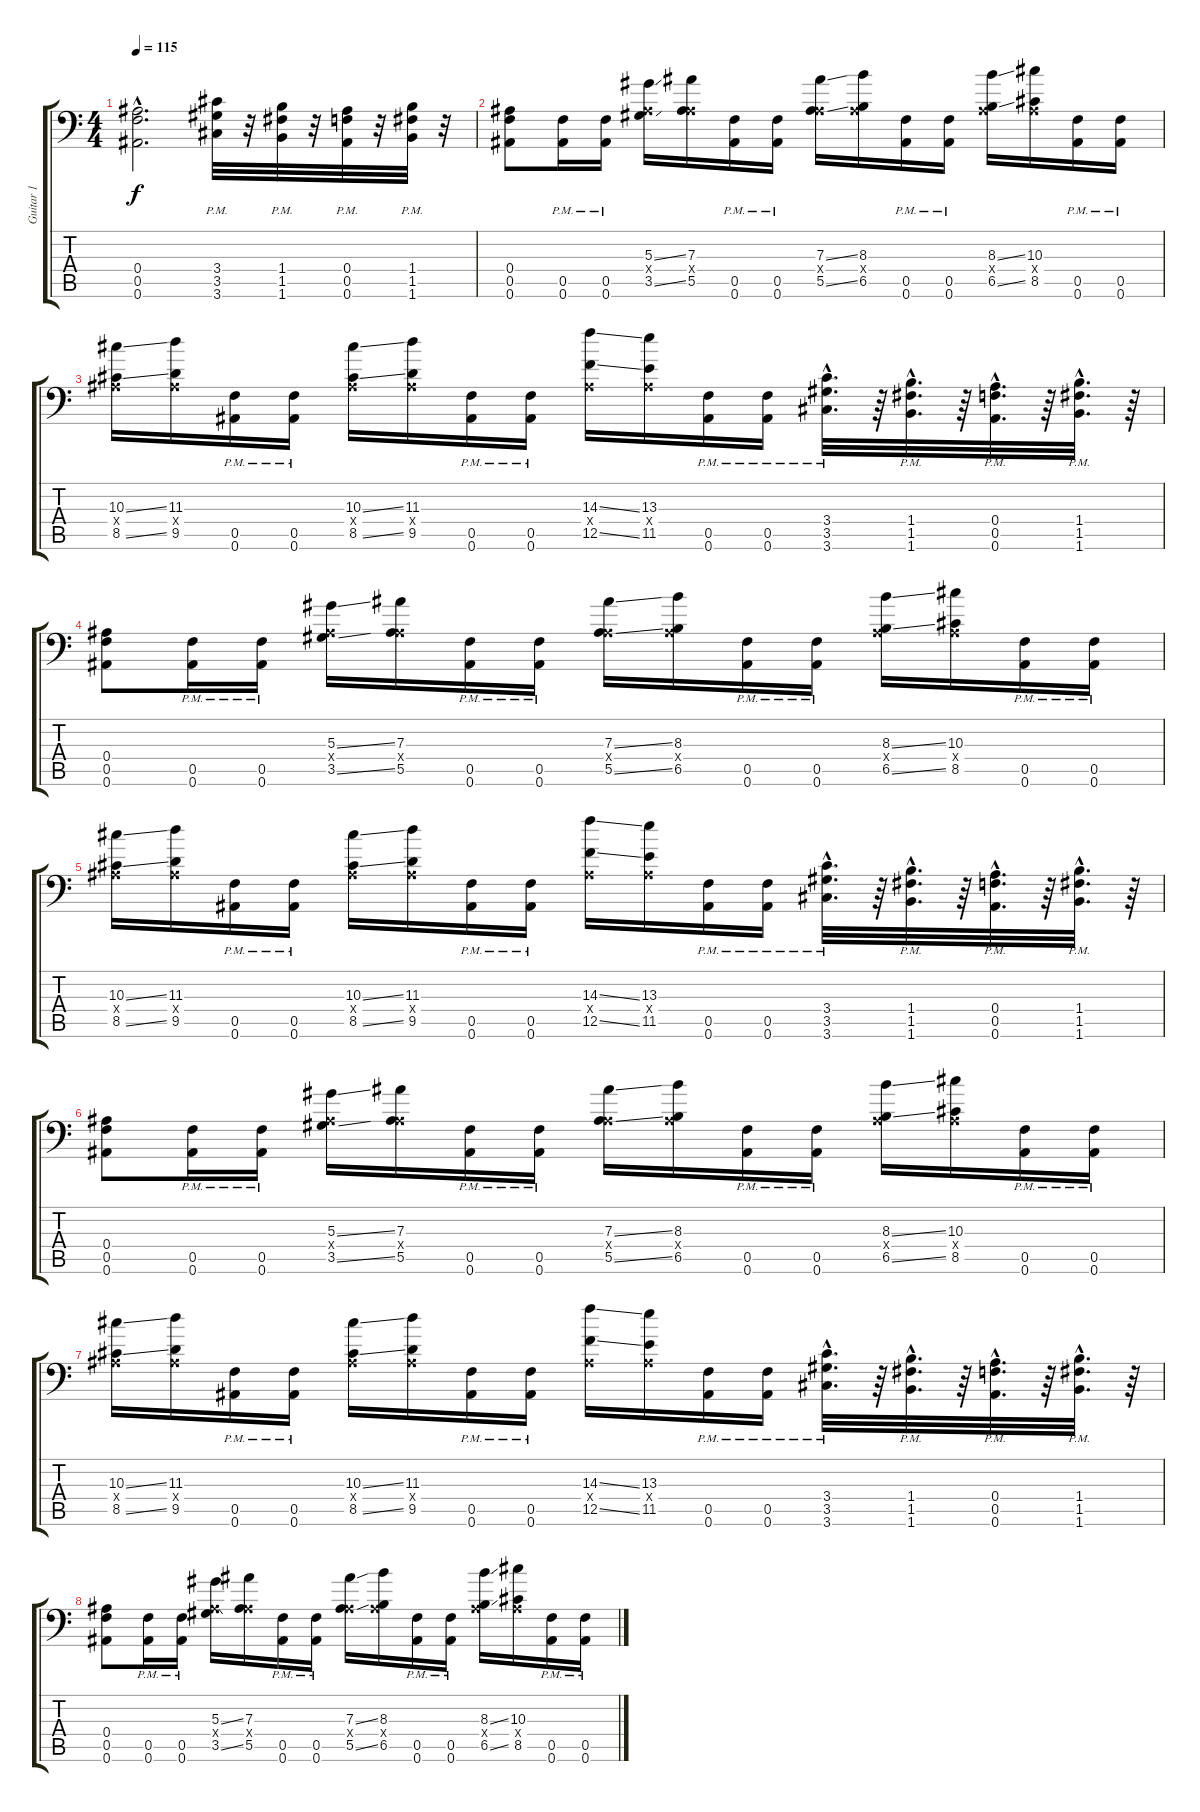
\track ("Guitar 1" "Guitar 1") {instrument distortionguitar}
\staff {score tabs}
\tuning (C4 G3 Eb3 Bb2 F2 Bb1) {hide}
\ts (4 4)
\tempo 115
\clef f4
\ks c
(0.4{hac t} 0.5{hac t} 0.6{hac t}).2{d dy f} (3.4{pm} 3.5{pm} 3.6{pm}).32 r.32 (1.4{pm} 1.5{pm} 1.6{pm}).32 r.32 (0.4{pm} 0.5{pm} 0.6{pm}).32 r.32 (1.4{pm} 1.5{pm} 1.6{pm}).32 r.32 |
(0.4 0.5 0.6).8 (0.5{pm} 0.6{pm}).16 (0.5{pm} 0.6{pm}).16 (5.3{ss} 0.4{x} 3.5{ss}).16 (7.3 0.4{x} 5.5).16 (0.5{pm} 0.6{pm}).16 (0.5{pm} 0.6{pm}).16 (7.3{ss} 0.4{x} 5.5{ss}).16 (8.3 0.4{x} 6.5).16 (0.5{pm} 0.6{pm}).16 (0.5{pm} 0.6{pm}).16 (8.3{ss} 0.4{x} 6.5{ss}).16 (10.3 0.4{x} 8.5).16 (0.5{pm} 0.6{pm}).16 (0.5{pm} 0.6{pm}).16 |
(10.3{ss} 0.4{x} 8.5{ss}).16 (11.3 0.4{x} 9.5).16 (0.5{pm} 0.6{pm}).16 (0.5{pm} 0.6{pm}).16 (10.3{ss} 0.4{x} 8.5{ss}).16 (11.3 0.4{x} 9.5).16 (0.5{pm} 0.6{pm}).16 (0.5{pm} 0.6{pm}).16 (14.3{ss} 0.4{x} 12.5{ss}).16 (13.3 0.4{x} 11.5).16 (0.5{pm} 0.6{pm}).16 (0.5{pm} 0.6{pm}).16 (3.4{hac pm} 3.5{hac pm} 3.6{hac pm}).32{d} r.64 (1.4{hac pm} 1.5{hac pm} 1.6{hac pm}).32{d} r.64 (0.4{hac pm} 0.5{hac pm} 0.6{hac pm}).32{d} r.64 (1.4{hac pm} 1.5{hac pm} 1.6{hac pm}).32{d} r.64 |
(0.4 0.5 0.6).8 (0.5{pm} 0.6{pm}).16 (0.5{pm} 0.6{pm}).16 (5.3{ss} 0.4{x} 3.5{ss}).16 (7.3 0.4{x} 5.5).16 (0.5{pm} 0.6{pm}).16 (0.5{pm} 0.6{pm}).16 (7.3{ss} 0.4{x} 5.5{ss}).16 (8.3 0.4{x} 6.5).16 (0.5{pm} 0.6{pm}).16 (0.5{pm} 0.6{pm}).16 (8.3{ss} 0.4{x} 6.5{ss}).16 (10.3 0.4{x} 8.5).16 (0.5{pm} 0.6{pm}).16 (0.5{pm} 0.6{pm}).16 |
(10.3{ss} 0.4{x} 8.5{ss}).16 (11.3 0.4{x} 9.5).16 (0.5{pm} 0.6{pm}).16 (0.5{pm} 0.6{pm}).16 (10.3{ss} 0.4{x} 8.5{ss}).16 (11.3 0.4{x} 9.5).16 (0.5{pm} 0.6{pm}).16 (0.5{pm} 0.6{pm}).16 (14.3{ss} 0.4{x} 12.5{ss}).16 (13.3 0.4{x} 11.5).16 (0.5{pm} 0.6{pm}).16 (0.5{pm} 0.6{pm}).16 (3.4{hac pm} 3.5{hac pm} 3.6{hac pm}).32{d} r.64 (1.4{hac pm} 1.5{hac pm} 1.6{hac pm}).32{d} r.64 (0.4{hac pm} 0.5{hac pm} 0.6{hac pm}).32{d} r.64 (1.4{hac pm} 1.5{hac pm} 1.6{hac pm}).32{d} r.64 |
(0.4 0.5 0.6).8 (0.5{pm} 0.6{pm}).16 (0.5{pm} 0.6{pm}).16 (5.3{ss} 0.4{x} 3.5{ss}).16 (7.3 0.4{x} 5.5).16 (0.5{pm} 0.6{pm}).16 (0.5{pm} 0.6{pm}).16 (7.3{ss} 0.4{x} 5.5{ss}).16 (8.3 0.4{x} 6.5).16 (0.5{pm} 0.6{pm}).16 (0.5{pm} 0.6{pm}).16 (8.3{ss} 0.4{x} 6.5{ss}).16 (10.3 0.4{x} 8.5).16 (0.5{pm} 0.6{pm}).16 (0.5{pm} 0.6{pm}).16 |
(10.3{ss} 0.4{x} 8.5{ss}).16 (11.3 0.4{x} 9.5).16 (0.5{pm} 0.6{pm}).16 (0.5{pm} 0.6{pm}).16 (10.3{ss} 0.4{x} 8.5{ss}).16 (11.3 0.4{x} 9.5).16 (0.5{pm} 0.6{pm}).16 (0.5{pm} 0.6{pm}).16 (14.3{ss} 0.4{x} 12.5{ss}).16 (13.3 0.4{x} 11.5).16 (0.5{pm} 0.6{pm}).16 (0.5{pm} 0.6{pm}).16 (3.4{hac pm} 3.5{hac pm} 3.6{hac pm}).32{d} r.64 (1.4{hac pm} 1.5{hac pm} 1.6{hac pm}).32{d} r.64 (0.4{hac pm} 0.5{hac pm} 0.6{hac pm}).32{d} r.64 (1.4{hac pm} 1.5{hac pm} 1.6{hac pm}).32{d} r.64 |
(0.4 0.5 0.6).8 (0.5{pm} 0.6{pm}).16 (0.5{pm} 0.6{pm}).16 (5.3{ss} 0.4{x} 3.5{ss}).16 (7.3 0.4{x} 5.5).16 (0.5{pm} 0.6{pm}).16 (0.5{pm} 0.6{pm}).16 (7.3{ss} 0.4{x} 5.5{ss}).16 (8.3 0.4{x} 6.5).16 (0.5{pm} 0.6{pm}).16 (0.5{pm} 0.6{pm}).16 (8.3{ss} 0.4{x} 6.5{ss}).16 (10.3 0.4{x} 8.5).16 (0.5{pm} 0.6{pm}).16 (0.5{pm} 0.6{pm}).16
